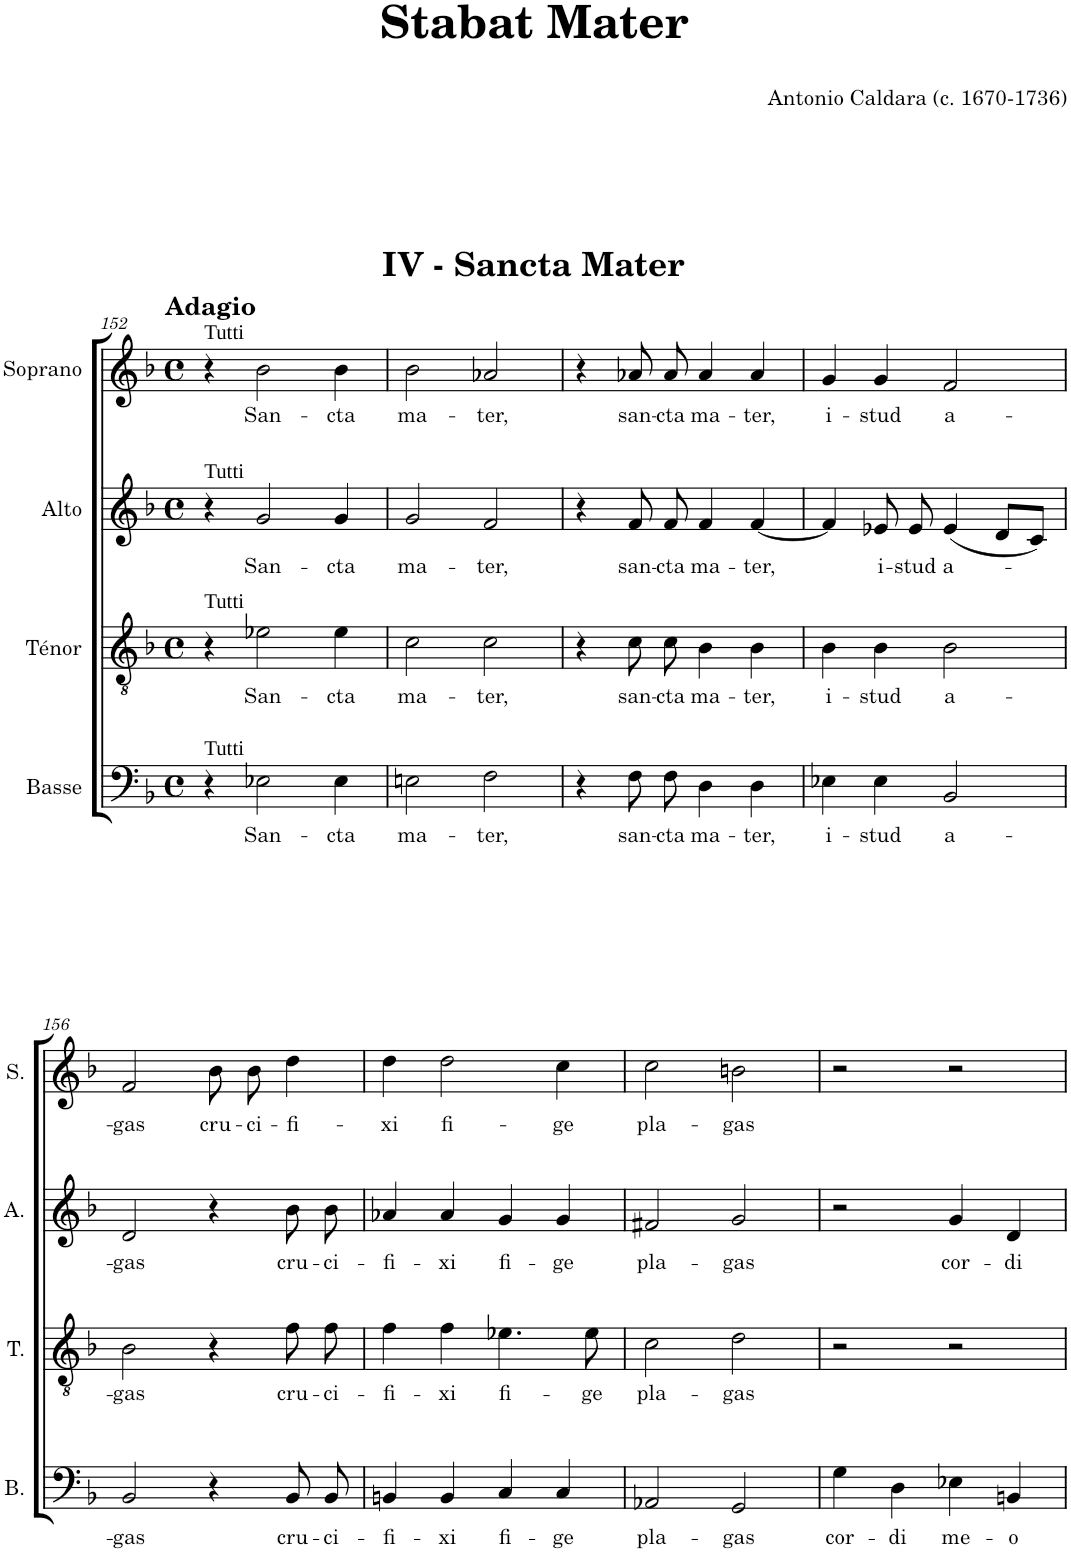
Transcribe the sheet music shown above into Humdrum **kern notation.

**kern	**text	**kern	**text	**kern	**text	**kern	**text
*part4	*part4	*part3	*part3	*part2	*part2	*part1	*part1
*staff4	*staff4	*staff3	*staff3	*staff2	*staff2	*staff1	*staff1
*I"Basse	*	*I"Ténor	*	*I"Alto	*	*I"Soprano	*
*I'B.	*	*I'T.	*	*I'A.	*	*I'S.	*
*clefF4	*	*clefGv2	*	*clefG2	*	*clefG2	*
*k[b-]	*	*k[b-]	*	*k[b-]	*	*k[b-]	*
*M4/4	*	*M4/4	*	*M4/4	*	*M4/4	*
*met(c)	*	*met(c)	*	*met(c)	*	*met(c)	*
=152	=152	=152	=152	=152	=152	=152	=152
!	!	!	!	!	!	!LO:TX:a:B:t=IV - Sancta Mater	!
!	!	!	!	!	!	!LO:TX:a:B:t=Adagio	!
!	!	!	!	!	!	!LO:TX:a:t=Tutti	!
!	!	!	!	!LO:TX:a:t=Tutti	!	!	!
!	!	!LO:TX:a:t=Tutti	!	!	!	!	!
!LO:TX:a:t=Tutti	!	!	!	!	!	!	!
4r	.	4r	.	4r	.	4r	.
!	!LO:LY:b	!	!LO:LY:b	!	!LO:LY:b	!	!LO:LY:b
2E-X\	San-	2e-X\	San-	2g/	San-	2b-\	San-
!	!LO:LY:b	!	!LO:LY:b	!	!LO:LY:b	!	!LO:LY:b
4E-\	-cta	4e-\	-cta	4g/	-cta	4b-\	-cta
=153	=153	=153	=153	=153	=153	=153	=153
!	!LO:LY:b	!	!LO:LY:b	!	!LO:LY:b	!	!LO:LY:b
2En\	ma-	2c\	ma-	2g/	ma-	2b-\	ma-
!	!LO:LY:b	!	!LO:LY:b	!	!LO:LY:b	!	!LO:LY:b
2F\	-ter,	2c\	-ter,	2f/	-ter,	2a-X/	-ter,
=154	=154	=154	=154	=154	=154	=154	=154
4r	.	4r	.	4r	.	4r	.
!	!LO:LY:b	!	!LO:LY:b	!	!LO:LY:b	!	!LO:LY:b
8F\L	san-	8c\L	san-	8f/	san-	8a-X/L	san-
!	!LO:LY:b	!	!LO:LY:b	!	!LO:LY:b	!	!LO:LY:b
8F\J	-cta	8c\J	-cta	8f/	-cta	8a-/J	-cta
!	!LO:LY:b	!	!LO:LY:b	!	!LO:LY:b	!	!LO:LY:b
4D\	ma-	4B-\	ma-	4f/	ma-	4a-/	ma-
!	!LO:LY:b	!	!LO:LY:b	!	!LO:LY:b	!	!LO:LY:b
4D\	-ter,	4B-\	-ter,	[4f/	-ter,	4a-/	-ter,
=155	=155	=155	=155	=155	=155	=155	=155
!	!LO:LY:b	!	!LO:LY:b	!	!	!	!LO:LY:b
4E-X\	i-	4B-\	i-	4f/]	.	4g/	i-
!	!LO:LY:b	!	!LO:LY:b	!	!LO:LY:b	!	!LO:LY:b
4E-\	-stud	4B-\	-stud	8e-X/	i-	4g/	-stud
!	!	!	!	!	!LO:LY:b	!	!
.	.	.	.	8e-/	-stud	.	.
!	!LO:LY:b	!	!LO:LY:b	!	!LO:LY:b	!	!LO:LY:b
2BB-/	a-	2B-\	a-	(<4e-/	a-	2f/	a-
.	.	.	.	8d/L	.	.	.
.	.	.	.	8c/J)	.	.	.
!!LO:LB:g=z
=156	=156	=156	=156	=156	=156	=156	=156
!	!LO:LY:b	!	!LO:LY:b	!	!LO:LY:b	!	!LO:LY:b
2BB-/	-gas	2B-\	-gas	2d/	-gas	2f/	-gas
!	!	!	!	!	!	!	!LO:LY:b
4r	.	4r	.	4r	.	8b-\L	cru-
!	!	!	!	!	!	!	!LO:LY:b
.	.	.	.	.	.	8b-\J	-ci-
!	!LO:LY:b	!	!LO:LY:b	!	!LO:LY:b	!	!LO:LY:b
8BB-/L	cru-	8f\L	cru-	8b-\	cru-	4dd\	-fi-
!	!LO:LY:b	!	!LO:LY:b	!	!LO:LY:b	!	!
8BB-/J	-ci-	8f\J	-ci-	8b-\	-ci-	.	.
=157	=157	=157	=157	=157	=157	=157	=157
!	!LO:LY:b	!	!LO:LY:b	!	!LO:LY:b	!	!LO:LY:b
4BBn/	-fi-	4f\	-fi-	4a-X/	-fi-	4dd\	-xi
!	!LO:LY:b	!	!LO:LY:b	!	!LO:LY:b	!	!LO:LY:b
4BB/	-xi	4f\	-xi	4a-/	-xi	2dd\	fi-
!	!LO:LY:b	!	!LO:LY:b	!	!LO:LY:b	!	!
4C/	fi-	4.e-X\	fi-	4g/	fi-	.	.
!	!LO:LY:b	!	!	!	!LO:LY:b	!	!LO:LY:b
4C/	-ge	.	.	4g/	-ge	4cc\	-ge
!	!	!	!LO:LY:b	!	!	!	!
.	.	8e-\	-ge	.	.	.	.
=158	=158	=158	=158	=158	=158	=158	=158
!	!LO:LY:b	!	!LO:LY:b	!	!LO:LY:b	!	!LO:LY:b
2AA-X/	pla-	2c\	pla-	2f#X/	pla-	2cc\	pla-
!	!LO:LY:b	!	!LO:LY:b	!	!LO:LY:b	!	!LO:LY:b
2GG/	-gas	2d\	-gas	2g/	-gas	2bn\	-gas
=159	=159	=159	=159	=159	=159	=159	=159
!	!LO:LY:b	!	!	!	!	!	!
4G\	cor-	2r	.	2r	.	2r	.
!	!LO:LY:b	!	!	!	!	!	!
4D\	-di	.	.	.	.	.	.
!	!LO:LY:b	!	!	!	!LO:LY:b	!	!
4E-X\	me-	2r	.	4g/	cor-	2r	.
!	!LO:LY:b	!	!	!	!LO:LY:b	!	!
4BBn/	-o	.	.	4d/	-di	.	.
=	=	=	=	=	=	=	=
*-	*-	*-	*-	*-	*-	*-	*-
